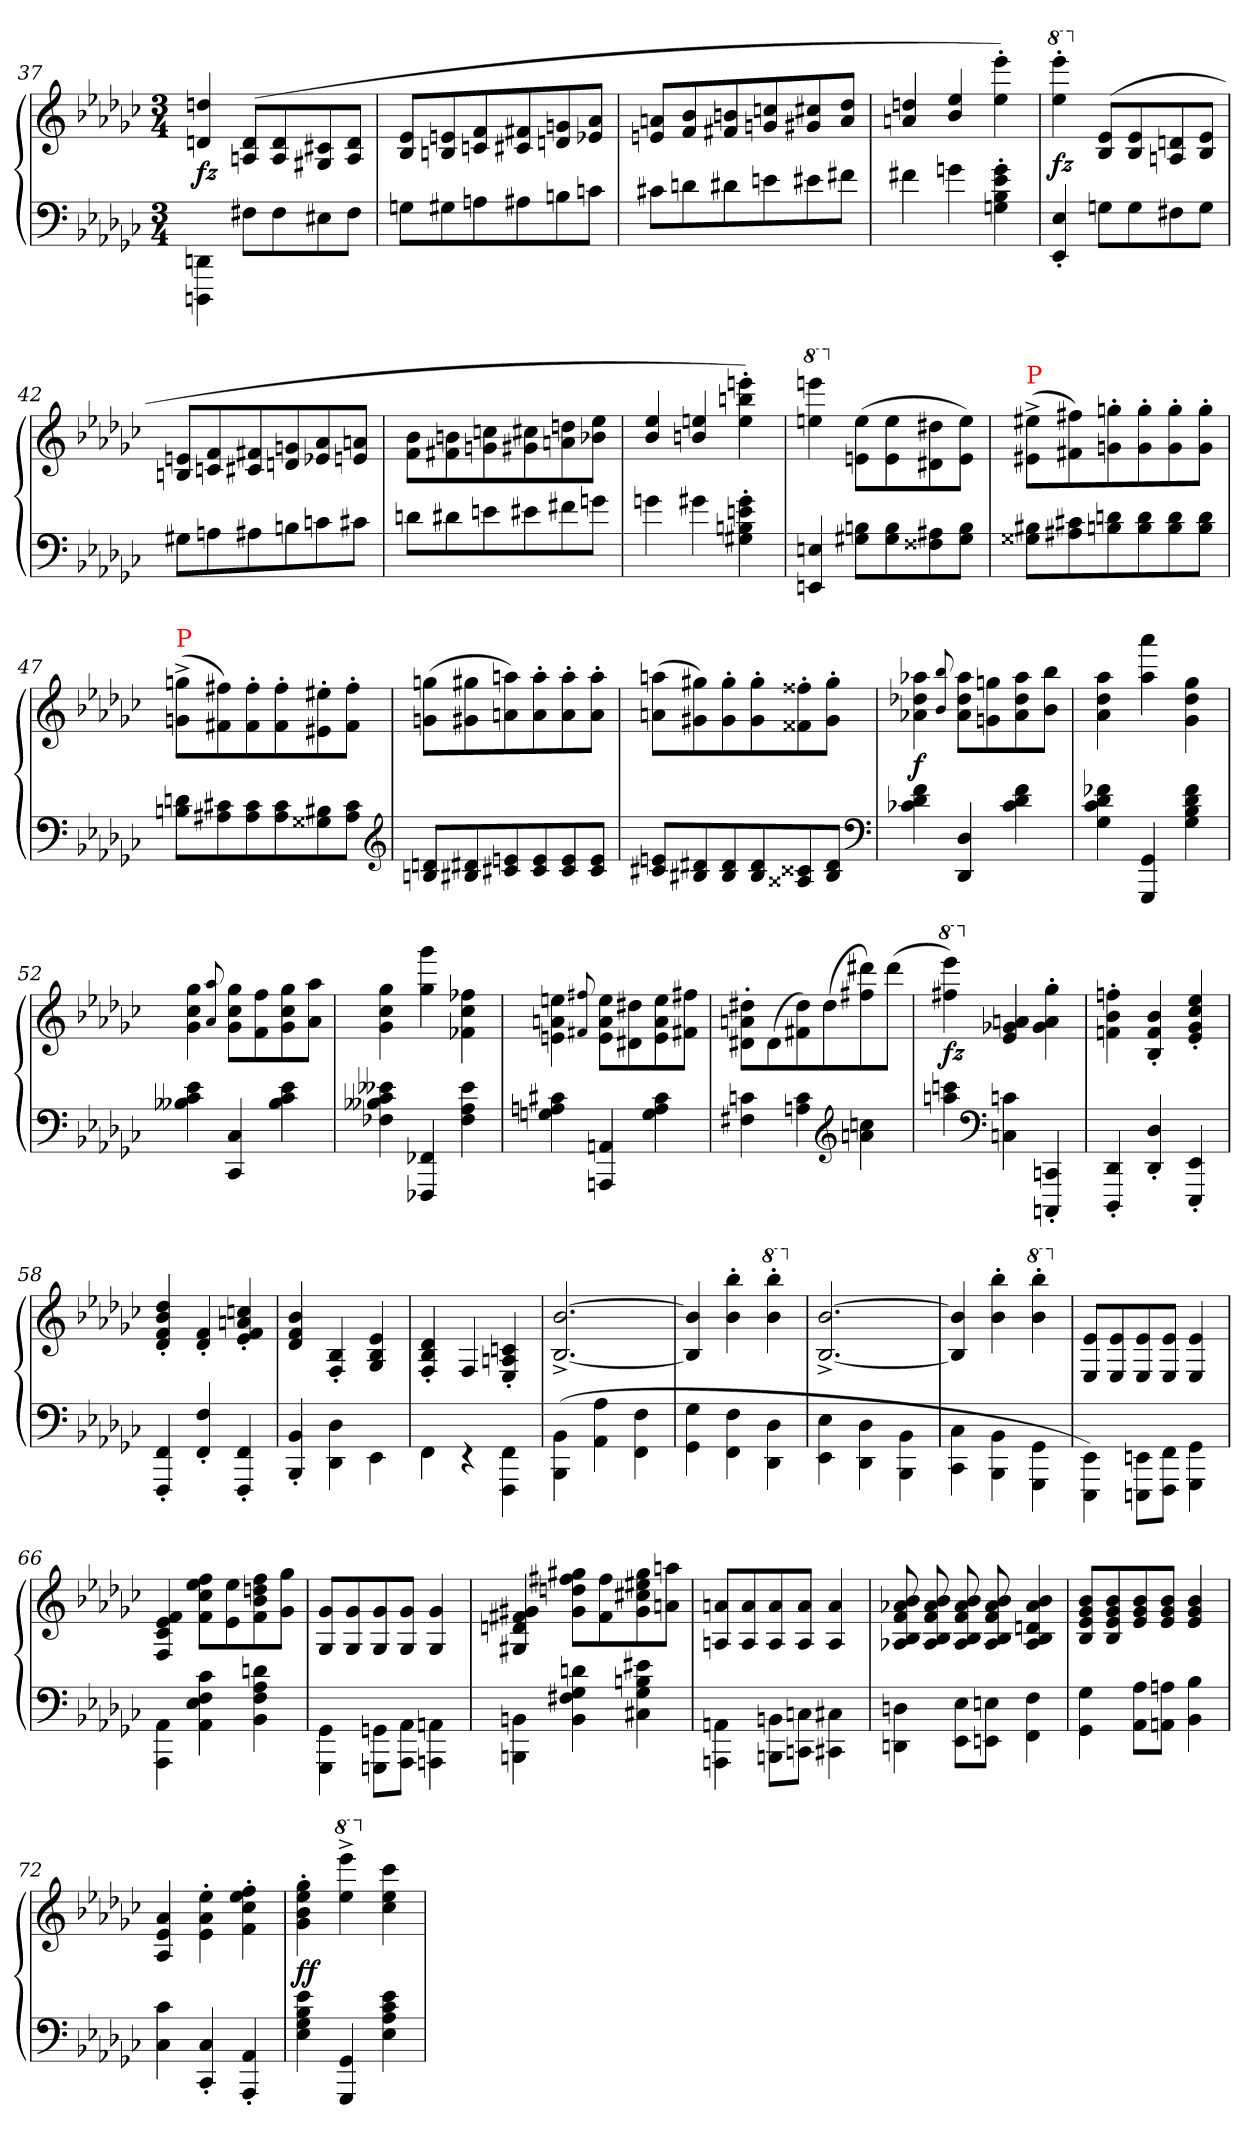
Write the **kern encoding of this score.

**kern	**kern	**dynam
*part1	*part1	*part1
*staff2	*staff1	*staff1/2
*clefF4	*clefG2	*
*k[b-e-a-d-g-c-]	*k[b-e-a-d-g-c-]	*
*e-:	*e-:	*
*M3/4	*M3/4	*
=37	=37	=37
4DDn\ 4DDDn\	4ddn 4dn	fz
8F#X\L	(>8d/ 8An/L	.
8F#\	8d/ 8A/	.
8E#X	8c#X 8G#X	.
8F#\J	8d/ 8A/J	.
=38	=38	=38
8GnL	8e- 8B-L	.
8G#X	8en 8Bn	.
8An	8f 8cn	.
8A#X	8f#X 8c#X	.
8Bn	8gn 8dn	.
8cnJ	8a- 8e-XJ	.
=39	=39	=39
8c#XL	8an 8enL	.
8dn	8b- 8f	.
8d#X	8bn 8f#X	.
8e	8ccn 8gn	.
8e#X	8cc#X 8g#X	.
8f#XJ	8dd- 8aJ	.
=40	=40	=40
4f#X	4ddn/ 4an/	.
4gn	4ee-/ 4b-/	.
4g' 4e-' 4B-' 4G'	4eee-' 4ee-')	.
=41	=41	=41
*	*8va	*
4E-'< 4EE-'<	4eeee-'> 4eee-'>	fz
*	*X8va	*
8GnL	(>8e- 8B-L	.
8G	8e- 8B-	.
8F#X	8dn 8An	.
8GJ	8e- 8B-J	.
=42	=42	=42
8G#XL	8en 8BnL	.
8An	8f 8cn	.
8A#X	8f#X 8c#X	.
8Bn	8gn 8dn	.
8c	8a- 8e-X	.
8c#XJ	8an 8enJ	.
=43	=43	=43
8dnL	8b- 8fL	.
8d#X	8bn 8f#X	.
8en	8ccn 8gn	.
8e#X	8cc#X 8g#X	.
8f#X	8ddn 8an	.
8gnJ	8ee- 8b-XJ	.
=44	=44	=44
4gn	4ee-/ 4b-/	.
4g#X	4een/ 4bn/	.
4g#' 4en' 4Bn' 4G#X'	4eee' 4bbn' 4ee')	.
=45	=45	=45
*	*8va	*
4En 4EEn	4eeeen 4eeen	.
*	*X8va	*
8Bn 8G#XL	(>8ee\ 8e\L	.
8B 8G#	8ee 8e	.
8A#X 8F##X	8dd#X 8d#X	.
8B 8G#J	8ee 8eJ)	.
=46	=46	=46
!	!LO:TX:a:color=red:t=P	!
8B#X 8G##XL	(>8ee#X^< 8e#X^<L	.
8c#X 8A#X	8ff#X 8f#X)	.
8dn 8Bn	8ggn'> 8gn'>	.
8d 8B	8gg'> 8g'>	.
8d 8B	8gg'> 8g'>	.
8d 8BJ	8gg'> 8g'>J	.
=47	=47	=47
!	!LO:TX:a:color=red:t=P	!
8dn 8BnL	(>8ggn^< 8gn^<L	.
8c#X 8A#X	8ff#X 8f#X)	.
8c# 8A#	8ff#'> 8f#'>	.
8c# 8A#	8ff#'> 8f#'>	.
8B#X 8G##X	8ee#X'> 8e#X'>	.
8c# 8A#J	8ff#'> 8f#'>J	.
*clefG2	*	*
=48	=48	=48
8dn 8BnL	(>8ggn 8gnL	.
8d#X 8B#X	8gg#X 8g#X	.
8en 8c#X	8aan 8an)	.
8e 8c#	8aa'> 8a'>	.
8e 8c#	8aa'> 8a'>	.
8e 8c#J	8aa'> 8a'>J	.
=49	=49	=49
8en 8c#XL	(>8aan 8anL	.
8d#X 8B#X	8gg#X 8g#X)	.
8d# 8B#	8gg#'> 8g#'>	.
8d# 8B#	8gg#'> 8g#'>	.
8c##X 8A##X	8ff##X'> 8f##X'>	.
8d# 8B#J	8gg#'> 8g#'>J	.
*clefF4	*	*
=50	=50	=50
4f 4d- 4c-X	4aa-X 4dd-X 4a-X	f
.	8qqbb-/ 8qqb-/	.
4D- 4DD-	8aa- 8dd- 8a-L	.
.	8ggn 8gn	.
4f 4d- 4c-	8aa- 8dd- 8a-	.
.	8bb- 8b-J	.
=51	=51	=51
4f-X 4d- 4c- 4G-	4aa- 4dd- 4a-	.
4GG- 4GGG-	4aaa- 4aa-	.
4f- 4d- 4B- 4G-	4gg- 4dd- 4g-	.
=52	=52	=52
4e- 4c- 4B--X	4gg- 4cc- 4g-	.
.	8qqaa-/ 8qqa-/	.
4C- 4CC-	8gg- 8cc- 8g-L	.
.	8ff 8f	.
4e- 4c- 4B--	8gg- 8cc- 8g-	.
.	8aa- 8a-J	.
=53	=53	=53
4e--X 4c- 4B--X 4F-X	4gg- 4cc- 4g-	.
4FF-X 4FFF-X	4ggg- 4gg-	.
4e-- 4A- 4F-	4ff-X 4cc- 4f-X	.
=54	=54	=54
4c#X 4An 4Gn	4een\ 4an\ 4en\	.
.	8qqff#X/ 8qqf#X/	.
4AA 4AAA	8ee\ 8a\ 8e\L	.
.	8dd#X 8d#X	.
4c# 4A 4G	8ee 8a 8e	.
.	8ff#X 8f#XJ	.
=55	=55	=55
4cn 4F#X	8dd#X'> 8an'> 8d#X'>L	.
.	(>8d#	.
4c 4An	8dd# 8f#X)	.
.	(>8dd#	.
*clefG2	*	*
4cc 4an	8ddd#X 8ff#X)	.
.	(>8ddd#J	.
=56	=56	=56
*	*8va	*
4cccn 4aan	4eeee- 4fff#X)	fz
*clefF4	*	*
*	*X8va	*
4c 4C	4an 4g-X 4e-	.
4CC'< 4CCC'<	4gg-'> 4a'> 4g-'>	.
=57	=57	=57
4DD-'< 4DDD-'<	4ffn'> 4b-'> 4fn'>	.
4D-'< 4DD-'<	4b-'< 4f'< 4B-'<	.
4EE-'< 4EEE-'<	4ee-'< 4cc-'< 4g-'< 4e-'<	.
=58	=58	=58
4FF'< 4FFF'<	4dd-'< 4b-'< 4f'< 4d-'<	.
4F'< 4FF'<	4f'< 4d-'<	.
4FF'< 4FFF'<	4ccn'< 4an'< 4f'< 4e-'<	.
=59	=59	=59
4BB-'< 4BBB-'<	4b- 4f 4d-	.
4D-\ 4DD-\	4B-'>/ 4F'>/	.
4EE-\	4e-/ 4B-/ 4G-/	.
=60	=60	=60
4FF\	4d-'>/ 4B-'>/ 4F'>/	.
4rEE	4F/	.
4FF\ 4FFF\	4cn'>/ 4An'>/ 4E-'>/	.
=61	=61	=61
(>4BB-\ 4BBB-\	[2.b-^> [2.B-^>	.
4A- 4AA-	.	.
4F\ 4FF\	.	.
=62	=62	=62
4G-\ 4GG-\	4b-] 4B-]	.
4F\ 4FF\	4bb-' 4b-'	.
*	*8va	*
4D-\ 4DD-\	4bbb-' 4bb-'	.
=63	=63	=63
*	*X8va	*
4E-\ 4EE-\	[2.b-^> [2.B-^>	.
4D-\ 4DD-\	.	.
4BB-\ 4BBB-\	.	.
=64	=64	=64
4C-\ 4CC-\	4b-] 4B-]	.
4BB-\ 4BBB-\	4bb-' 4b-'	.
*	*8va	*
4GG-\ 4GGG-\	4bbb-' 4bb-'	.
=65	=65	=65
*	*X8va	*
4EE-\ 4EEE-\)	8e-/ 8E-/L	.
.	8e-/ 8E-/	.
8EEn\ 8EEEn\L	8e-/ 8E-/	.
8FF\ 8FFF\J	8e-/ 8E-/J	.
4GG-\ 4GGG-\	4e-/ 4E-/	.
=66	=66	=66
4AA-\ 4AAA-\	4f/ 4e-/ 4c-/ 4F/	.
4c- 4F 4E- 4AA-	8ff 8ee- 8cc- 8fL	.
.	8ee- 8e-	.
4dn 4A- 4F 4BB-	8ff 8ddn 8b- 8f	.
.	8gg- 8g-J	.
=67	=67	=67
4GG-\ 4GGG-\	8g-/ 8G-/L	.
.	8g-/ 8G-/	.
8GGn\ 8GGGn\L	8g-/ 8G-/	.
8AA-\ 8AAA-\J	8g-/ 8G-/J	.
4AAn\ 4AAAn\	4g-/ 4G-/	.
=68	=68	=68
4BBn\ 4BBBn\	4g#X 4f#X 4dn 4G#X	.
4dn 4G- 4F#X 4BB	8gg# 8ff# 8dd 8g#L	.
.	8ff# 8f#	.
4e#X 4Bn 4G- 4C#	8gg# 8ee#X 8cc#X 8g#	.
.	8aan 8anJ	.
=69	=69	=69
4AA\ 4AAA\	8an/ 8An/L	.
.	8a/ 8A/	.
8BBn\ 8BBBn\L	8a/ 8A/	.
8Cn\ 8CCn\J	8a/ 8A/J	.
4C#X\ 4CC#X\	4a/ 4A/	.
=70	=70	=70
4Dn\ 4DDn\	8b-/ 8a-X/ 8f/ 8B-/ 8A-X/	.
.	8b-/ 8a-/ 8f/ 8B-/ 8A-/	.
8E-\ 8EE-\L	8b-/ 8a-/ 8f/ 8B-/ 8A-/	.
8En\ 8EEn\J	8b-/ 8a-/ 8f/ 8B-/ 8A-/	.
4F\ 4FF\	4b-/ 4a-/ 4dn/ 4B-/ 4A-/	.
=71	=71	=71
4G-\ 4GG-\	8b- 8g- 8e- 8B-L	.
.	8b- 8g- 8e- 8B-	.
8A- 8AA-L	8b- 8g- 8e-	.
8An 8AAnJ	8b- 8g- 8e-J	.
4B- 4BB-	4b- 4g- 4e-	.
=72	=72	=72
4c- 4C-	4a- 4e- 4A-	.
4C-' 4CC-'	4ee-'\ 4a-'\ 4e-'\	.
4AA-' 4AAA-'	4ff'\ 4ee-'\ 4cc-'\ 4f'\	.
=73	=73	=73
4e- 4B- 4G- 4E-	4gg-' 4ee-' 4b-' 4g-'	ff
*	*8va	*
4GG- 4GGG-	4eeee-^< 4eee-^<	.
*	*X8va	*
4e- 4c- 4A- 4E-	4ccc- 4ee- 4cc-	.
=	=	=
*-	*-	*-
